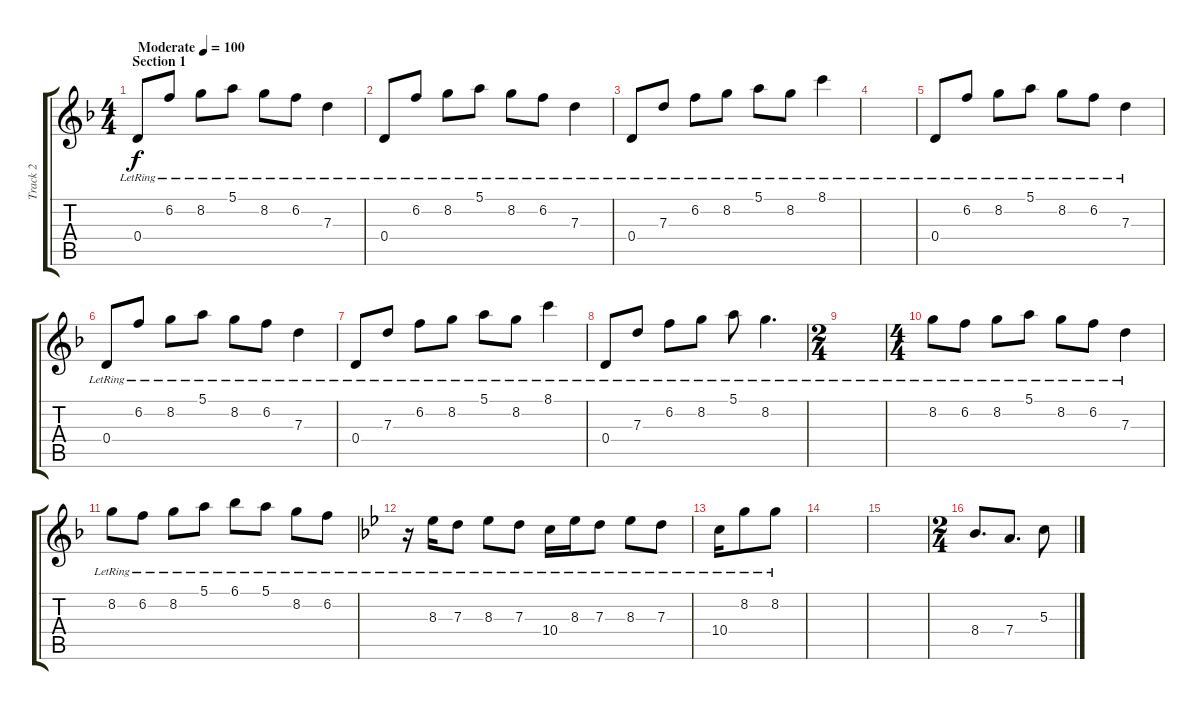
\track ("Track 2" "Track 2") {instrument acousticguitarnylon}
\staff {score tabs}
\tuning (E4 B3 G3 D3 A2 E2) {hide}
\ts (4 4)
\section ("" "Section 1")
\tempo (100 "Moderate")
\clef g2
\ks f
0.4{lr}.8{dy f instrument acousticguitarnylon} 6.2{lr}.8 8.2{lr}.8 5.1{lr}.8 8.2{lr}.8 6.2{lr}.8 7.3{lr}.4 |
0.4{lr}.8 6.2{lr}.8 8.2{lr}.8 5.1{lr}.8 8.2{lr}.8 6.2{lr}.8 7.3{lr}.4 |
0.4{lr}.8 7.3{lr}.8 6.2{lr}.8 8.2{lr}.8 5.1{lr}.8 8.2{lr}.8 8.1{lr}.4 |
|
0.4{lr}.8 6.2{lr}.8 8.2{lr}.8 5.1{lr}.8 8.2{lr}.8 6.2{lr}.8 7.3{lr}.4 |
0.4{lr}.8 6.2{lr}.8 8.2{lr}.8 5.1{lr}.8 8.2{lr}.8 6.2{lr}.8 7.3{lr}.4 |
0.4{lr}.8 7.3{lr}.8 6.2{lr}.8 8.2{lr}.8 5.1{lr}.8 8.2{lr}.8 8.1{lr}.4 |
0.4{lr}.8 7.3{lr}.8 6.2{lr}.8 8.2{lr}.8 5.1{lr}.8 8.2{lr}.4{d} |
\ts (2 4)
|
\ts (4 4)
8.2{lr}.8 6.2{lr}.8 8.2{lr}.8 5.1{lr}.8 8.2{lr}.8 6.2{lr}.8 7.3{lr}.4 |
8.2{lr}.8 6.2{lr}.8 8.2{lr}.8 5.1{lr}.8 6.1{lr}.8 5.1{lr}.8 8.2{lr}.8 6.2{lr}.8 |
\ks bb
r.16 8.3{lr}.16 7.3{lr}.8 8.3{lr}.8 7.3{lr}.8 10.4{lr}.16 8.3{lr}.16 7.3{lr}.8 8.3{lr}.8 7.3{lr}.8 |
10.4{lr}.16 8.2{lr}.8 8.2{lr}.8 |
|
|
\ts (2 4)
8.4.8{d} 7.4.8{d} 5.3.8
